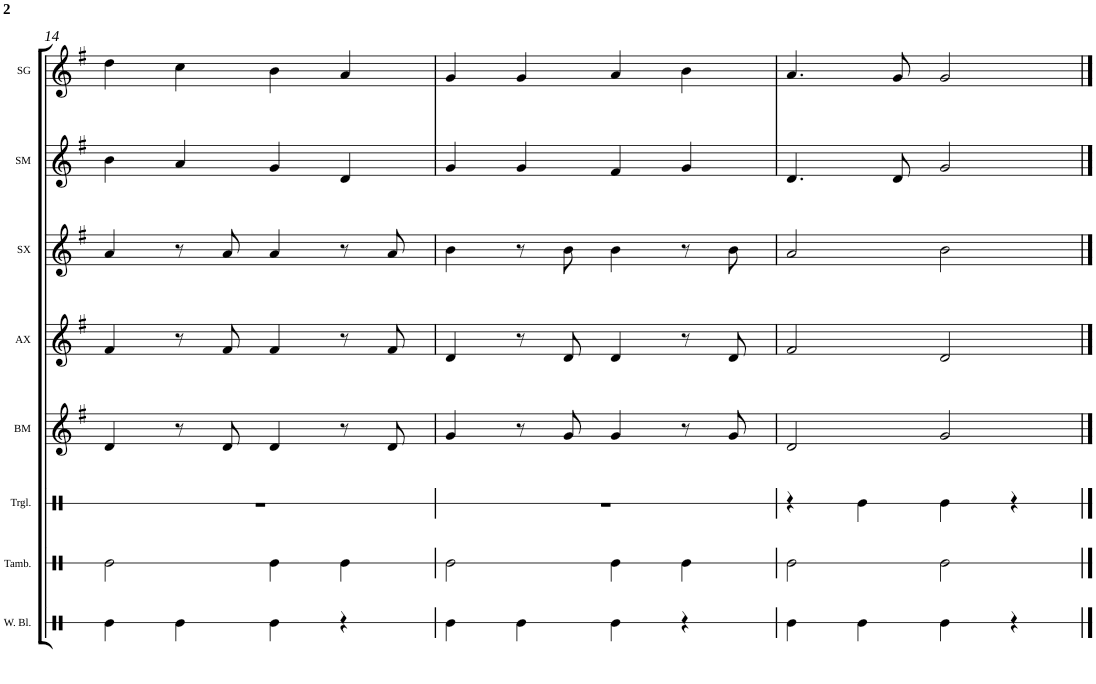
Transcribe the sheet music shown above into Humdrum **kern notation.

**kern	**kern	**kern	**kern	**kern	**kern	**kern	**kern
*part8	*part7	*part6	*part5	*part4	*part3	*part2	*part1
*staff8	*staff7	*staff6	*staff5	*staff4	*staff3	*staff2	*staff1
*I"Wood Blocks	*I"Tambourine	*I"Triangle	*I"Bass Metallophone	*I"Alto Xylophone	*I"Soprano Xylophone	*I"Soprano Metallophone	*I"Soprano Glockenspiel
*I'W. Bl.	*I'Tamb.	*I'Trgl.	*I'BM	*I'AX	*I'SX	*I'SM	*I'SG
!!LO:PB:g=z
*clefX	*clefX	*clefX	*clefG2	*clefG2	*clefG2	*clefG2	*clefG2
*	*	*	*Trd7c12	*	*Trd-7c-12	*Trd-7c-12	*Trd-14c-24
*k[f#]	*k[f#]	*k[f#]	*k[f#]	*k[f#]	*k[f#]	*k[f#]	*k[f#]
*G:	*G:	*G:	*G:	*G:	*G:	*G:	*G:
*M4/4	*M4/4	*M4/4	*M4/4	*M4/4	*M4/4	*M4/4	*M4/4
=14	=14	=14	=14	=14	=14	=14	=14
4Re\	2Re\	1r	4d/	4f#/	4a/	4b\	4dd\
4Re\	.	.	8r	8r	8r	4a/	4cc\
.	.	.	8d/	8f#/	8a/	.	.
4Re\	4Re\	.	4d/	4f#/	4a/	4g/	4b\
4r	4Re\	.	8r	8r	8r	4d/	4a/
.	.	.	8d/	8f#/	8a/	.	.
=15	=15	=15	=15	=15	=15	=15	=15
4Re\	2Re\	1r	4g/	4d/	4b\	4g/	4g/
4Re\	.	.	8r	8r	8r	4g/	4g/
.	.	.	8g/	8d/	8b\	.	.
4Re\	4Re\	.	4g/	4d/	4b\	4f#/	4a/
4r	4Re\	.	8r	8r	8r	4g/	4b\
.	.	.	8g/	8d/	8b\	.	.
=16	=16	=16	=16	=16	=16	=16	=16
4Re\	2Re\	4r	2d/	2f#/	2a/	4.d/	4.a/
4Re\	.	4Re\	.	.	.	.	.
.	.	.	.	.	.	8d/	8g/
4Re\	2Re\	4Re\	2g/	2d/	2b\	2g/	2g/
4r	.	4r	.	.	.	.	.
==	==	==	==	==	==	==	==
*-	*-	*-	*-	*-	*-	*-	*-
